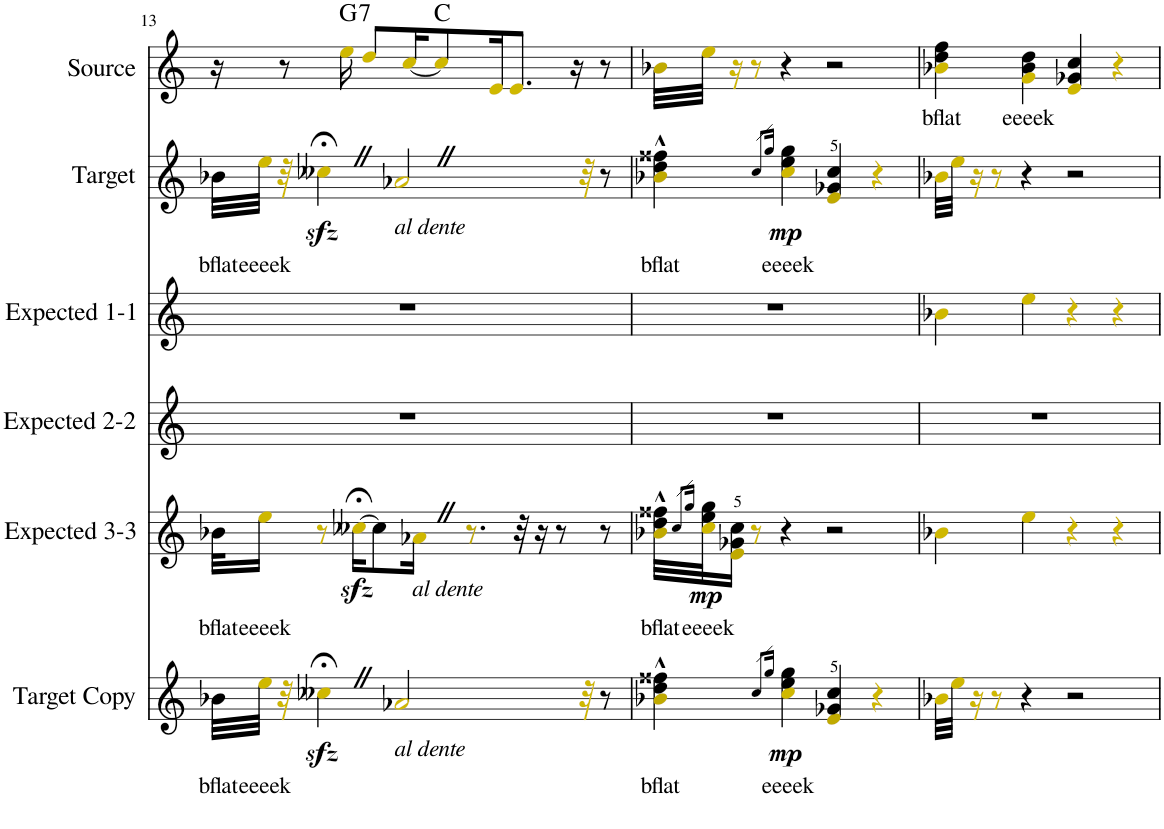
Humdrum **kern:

**kern	**text	**dynam	**kern	**text	**dynam	**kern	**kern	**kern	**text	**dynam	**kern	**text	**harte
*part6	*part6	*part6	*part5	*part5	*part5	*part4	*part3	*part2	*part2	*part2	*part1	*part1	*part1
*staff6	*staff6	*staff6	*staff5	*staff5	*staff5	*staff4	*staff3	*staff2	*staff2	*staff2	*staff1	*staff1	*
*I"Target Copy	*	*	*I"Expected 3-3	*	*	*I"Expected 2-2	*I"Expected 1-1	*I"Target	*	*	*I"Source	*	*
*I'Target Copy	*	*	*I'Expected 3-3	*	*	*I'Expected 2-2	*I'Expected 1-1	*I'Target	*	*	*I'Source	*	*
!!LO:PB:g=z
*clefG2	*	*	*clefG2	*	*	*clefG2	*clefG2	*clefG2	*	*	*clefG2	*	*
*k[]	*	*	*k[]	*	*	*k[]	*k[]	*k[]	*	*	*k[]	*	*
*M4/4	*	*	*M4/4	*	*	*M4/4	*M4/4	*M4/4	*	*	*M4/4	*	*
=13	=13	=13	=13	=13	=13	=13	=13	=13	=13	=13	=13	=13	=13
!	!LO:LY:b	!	!	!LO:LY:b	!	!	!	!	!LO:LY:b	!	!	!	!
32b-X\LLL	bflat	.	32b-X\KLL	bflat	.	1r	1r	32b-X\LLL	bflat	.	16r	.	.
!	!LO:LY:b	!	!	!LO:LY:b	!	!	!	!	!LO:LY:b	!	!	!	!
32eei\JJJ	eeeek	.	16eei\JJ	eeeek	.	.	.	32eei\JJJ	eeeek	.	.	.	.
32r	.	.	.	.	.	.	.	32r	.	.	8r	.	.
4cc--Xzz<;<Zi\	.	.	8r	.	.	.	.	4cc--Xzz<;<Zi\	.	.	.	.	.
!	!	!	!	!	!	!	!	!	!	!	!	!	!LO:H:kt=7
.	.	.	.	.	.	.	.	.	.	.	16eei\	.	G:7
.	.	.	[16cc--Xzz<;<i\KL	.	.	.	.	.	.	.	.	.	.
.	.	.	.	.	.	.	.	.	.	.	8ddi/L	.	.
.	.	.	8cc--\]	.	.	.	.	.	.	.	.	.	.
!	!	!	!	!	!	!	!	!LO:TX:b:i:t=al dente	!	!	!	!	!
!LO:TX:b:i:t=al dente	!	!	!	!	!	!	!	!	!	!	!	!	!
2a-Xi/	.	.	.	.	.	.	.	2a-Xi/	.	.	.	.	.
.	.	.	.	.	.	.	.	.	.	.	[16cci/K	.	.
!	!	!	!LO:TX:b:i:t=al dente	!	!	!	!	!	!	!	!	!	!
.	.	.	16a-XZi\Jk	.	.	.	.	.	.	.	.	.	.
!	!	!	!	!	!	!	!	!	!	!	!	!	!LO:H:kt=N.C.
.	.	.	.	.	.	.	.	.	.	.	8cci/]	.	N
.	.	.	8.r	.	.	.	.	.	.	.	.	.	.
.	.	.	.	.	.	.	.	.	.	.	16ei/K	.	.
.	.	.	.	.	.	.	.	.	.	.	8.ei/J	.	.
.	.	.	32r	.	.	.	.	.	.	.	.	.	.
.	.	.	16r	.	.	.	.	.	.	.	.	.	.
.	.	.	8r	.	.	.	.	.	.	.	.	.	.
.	.	.	.	.	.	.	.	.	.	.	16r	.	.
32r	.	.	.	.	.	.	.	32r	.	.	.	.	.
8r	.	.	8r	.	.	.	.	8r	.	.	8r	.	.
=14	=14	=14	=14	=14	=14	=14	=14	=14	=14	=14	=14	=14	=14
!	!LO:LY:b	!	!	!LO:LY:b	!	!	!	!	!LO:LY:b	!	!	!	!
4b-Xj\^^ 4dd\^^ 4ff##X\^^	bflat	.	32b-Xj\^^ 32dd\^^ 32ff##X\^^LLL	bflat	.	1r	1r	4b-Xj\^^ 4dd\^^ 4ff##X\^^	bflat	.	32b-Xj\LLL	.	.
.	.	.	8qcc/L	.	.	.	.	.	.	.	.	.	.
.	.	.	16qgg/Jk	.	.	.	.	.	.	.	.	.	.
!	!	!	!	!LO:LY:b	!LO:DY:b	!	!	!	!	!	!	!	!
.	.	.	32cci\ 32ee\ 32gg\J	eeeek	mp	.	.	.	.	.	32eei\JJJ	.	.
.	.	.	16ej\ 16g-X\ 16cc\JJ	.	.	.	.	.	.	.	16r	.	.
.	.	.	8r	.	.	.	.	.	.	.	8r	.	.
8qcc/L	.	.	.	.	.	.	.	8qcc/L	.	.	.	.	.
16qgg/Jk	.	.	.	.	.	.	.	16qgg/Jk	.	.	.	.	.
!	!LO:LY:b	!LO:DY:b	!	!	!	!	!	!	!LO:LY:b	!LO:DY:b	!	!	!
4cci\ 4ee\ 4gg\	eeeek	mp	4r	.	.	.	.	4cci\ 4ee\ 4gg\	eeeek	mp	4r	.	.
4ej/ 4g-X/ 4cc/	.	.	2r	.	.	.	.	4ej/ 4g-X/ 4cc/	.	.	2r	.	.
4r	.	.	.	.	.	.	.	4r	.	.	.	.	.
=15	=15	=15	=15	=15	=15	=15	=15	=15	=15	=15	=15	=15	=15
!	!	!	!	!	!	!	!	!	!	!	!	!LO:LY:b	!
32b-Xi\LLL	.	.	4b-Xi\	.	.	1r	4b-Xi\	32b-Xi\LLL	.	.	4b-Xi\ 4dd\ 4ff\	bflat	.
32eei\JJJ	.	.	.	.	.	.	.	32eei\JJJ	.	.	.	.	.
16r	.	.	.	.	.	.	.	16r	.	.	.	.	.
8r	.	.	.	.	.	.	.	8r	.	.	.	.	.
!	!	!	!	!	!	!	!	!	!	!	!	!LO:LY:b	!
4r	.	.	4eei\	.	.	.	4eei\	4r	.	.	4gi\ 4b-\ 4dd\	eeeek	.
2r	.	.	4r	.	.	.	4r	2r	.	.	4ei/ 4g-X/ 4cc/	.	.
.	.	.	4r	.	.	.	4r	.	.	.	4r	.	.
=	=	=	=	=	=	=	=	=	=	=	=	=	=
*-	*-	*-	*-	*-	*-	*-	*-	*-	*-	*-	*-	*-	*-
